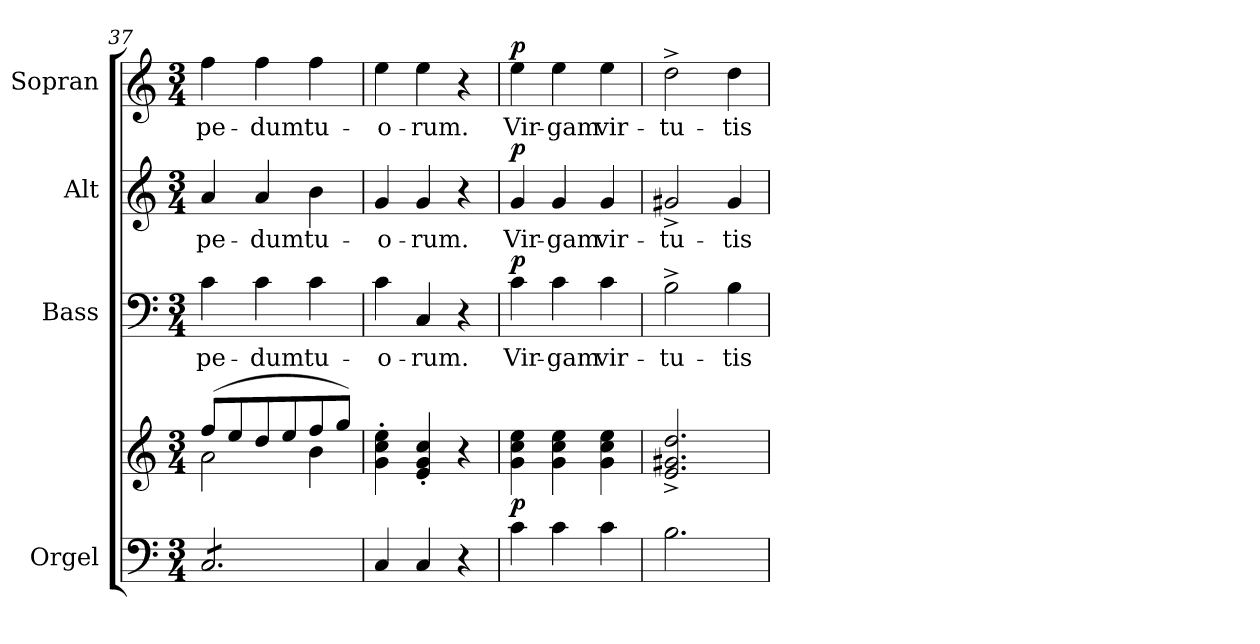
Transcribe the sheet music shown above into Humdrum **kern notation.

**kern	**kern	**dynam	**kern	**text	**dynam	**kern	**text	**dynam	**kern	**text	**dynam
*part4	*part4	*part4	*part3	*part3	*part3	*part2	*part2	*part2	*part1	*part1	*part1
*staff5	*staff4	*staff4/5	*staff3	*staff3	*staff3	*staff2	*staff2	*staff2	*staff1	*staff1	*staff1
*I"Orgel	*	*	*I"Bass	*	*	*I"Alt	*	*	*I"Sopran	*	*
*I'Org.	*	*	*I'B.	*	*	*I'A.	*	*	*I'S.	*	*
*clefF4	*clefG2	*	*clefF4	*	*	*clefG2	*	*	*clefG2	*	*
*k[]	*k[]	*	*k[]	*	*	*k[]	*	*	*k[]	*	*
*C:	*C:	*	*C:	*	*	*C:	*	*	*C:	*	*
*M3/4	*M3/4	*	*M3/4	*	*	*M3/4	*	*	*M3/4	*	*
=37	=37	=37	=37	=37	=37	=37	=37	=37	=37	=37	=37
*	*^	*	*	*	*	*	*	*	*	*	*
!	!	!	!	!	!LO:LY:b	!	!	!LO:LY:b	!	!	!LO:LY:b	!
*tremolo	*	*	*	*	*	*	*	*	*	*	*	*
8C/L	(>8ff/L	2a\	.	4c\	pe-	.	4a/	pe-	.	4ff\	pe-	.
8C/	8ee/	.	.	.	.	.	.	.	.	.	.	.
!	!	!	!	!	!LO:LY:b	!	!	!LO:LY:b	!	!	!LO:LY:b	!
8C/	8dd/	.	.	4c\	-dum	.	4a/	-dum	.	4ff\	-dum	.
8C/	8ee/	.	.	.	.	.	.	.	.	.	.	.
!	!	!	!	!	!LO:LY:b	!	!	!LO:LY:b	!	!	!LO:LY:b	!
8C/	8ff/	4b\	.	4c\	tu-	.	4b\	tu-	.	4ff\	tu-	.
8C/J	8gg/J)	.	.	.	.	.	.	.	.	.	.	.
*Xtremolo	*	*	*	*	*	*	*	*	*	*	*	*
*	*v	*v	*	*	*	*	*	*	*	*	*	*
=38	=38	=38	=38	=38	=38	=38	=38	=38	=38	=38	=38
!	!	!	!	!LO:LY:b	!	!	!LO:LY:b	!	!	!LO:LY:b	!
4C/	4g\'> 4cc\'> 4ee\'>	.	4c\	-o-	.	4g/	-o-	.	4ee\	-o-	.
!	!	!	!	!LO:LY:b	!	!	!LO:LY:b	!	!	!LO:LY:b	!
4C/	4e/'< 4g/'< 4cc/'<	.	4C/	-rum.	.	4g/	-rum.	.	4ee\	-rum.	.
4r	4r	.	4r	.	.	4r	.	.	4r	.	.
=39	=39	=39	=39	=39	=39	=39	=39	=39	=39	=39	=39
!	!	!LO:DY:b	!	!LO:LY:b	!LO:DY:a	!	!LO:LY:b	!LO:DY:a	!	!LO:LY:b	!LO:DY:a
4c\	4g\ 4cc\ 4ee\	p	4c\	Vir-	p	4g/	Vir-	p	4ee\	Vir-	p
!	!	!	!	!LO:LY:b	!	!	!LO:LY:b	!	!	!LO:LY:b	!
4c\	4g\ 4cc\ 4ee\	.	4c\	-gam	.	4g/	-gam	.	4ee\	-gam	.
!	!	!	!	!LO:LY:b	!	!	!LO:LY:b	!	!	!LO:LY:b	!
4c\	4g\ 4cc\ 4ee\	.	4c\	vir-	.	4g/	vir-	.	4ee\	vir-	.
!!LO:PB:g=z
=40	=40	=40	=40	=40	=40	=40	=40	=40	=40	=40	=40
!	!	!	!	!LO:LY:b	!	!	!LO:LY:b	!	!	!LO:LY:b	!
2.B\	2.e/^< 2.g#X/^< 2.dd/^<	.	2B^>\	-tu-	.	2g#X^</	-tu-	.	2dd^>\	-tu-	.
!	!	!	!	!LO:LY:b	!	!	!LO:LY:b	!	!	!LO:LY:b	!
.	.	.	4B\	-tis	.	4g#/	-tis	.	4dd\	-tis	.
=	=	=	=	=	=	=	=	=	=	=	=
*-	*-	*-	*-	*-	*-	*-	*-	*-	*-	*-	*-
